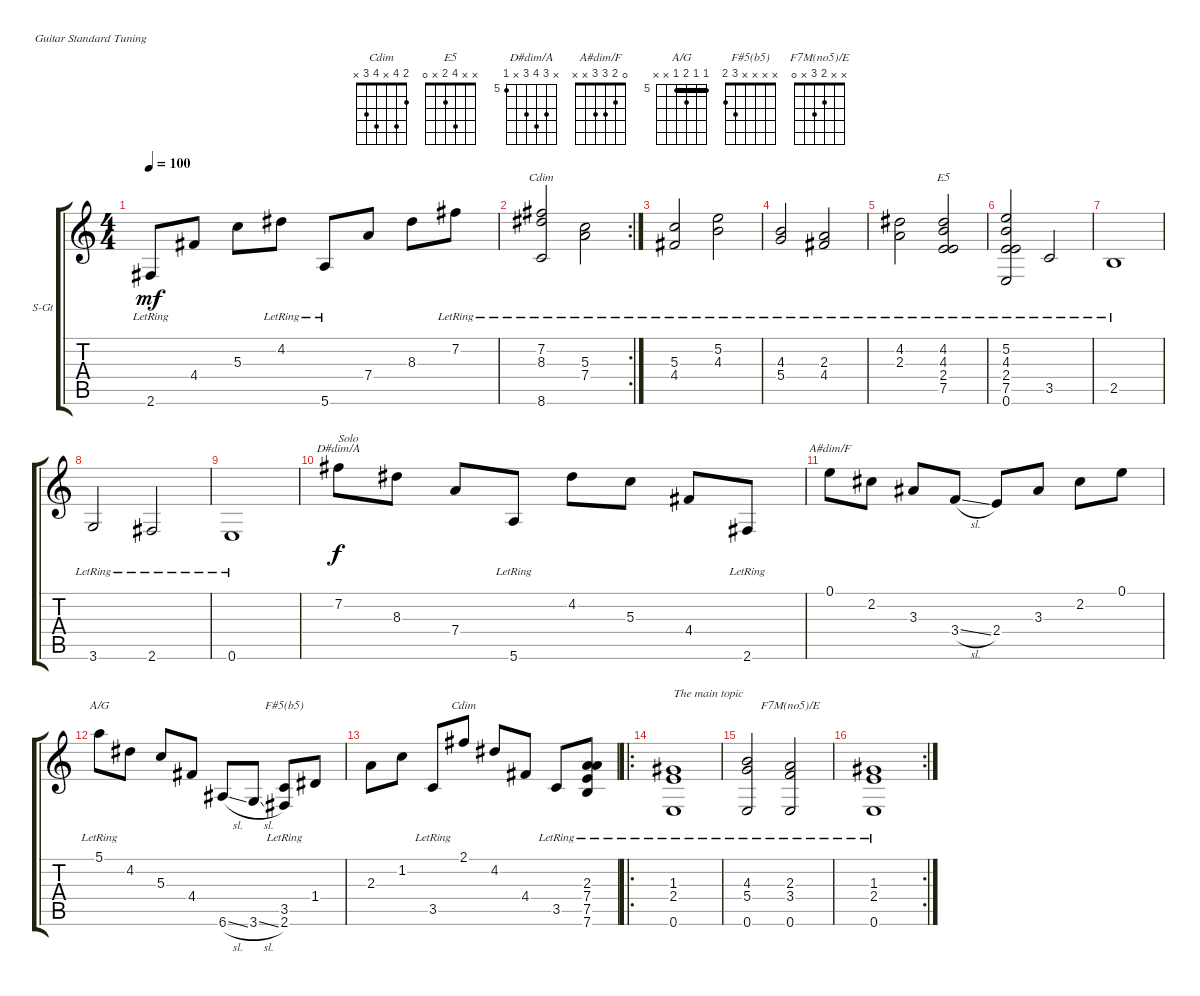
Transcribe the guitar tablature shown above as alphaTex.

\bracketExtendMode groupsimilarinstruments
\firstSystemTrackNameOrientation horizontal
\otherSystemsTrackNameOrientation horizontal
\track ("Steel Guitar" "S-Gt") {instrument acousticguitarsteel}
\staff {score tabs}
\tuning (E4 B3 G3 D3 A2 E2)
\chord ("Cdim" x 7 8 x x 8) {firstfret 7}
\chord ("E5" x x 4 2 x 0)
\chord ("D#dim/A" x 7 8 7 x 5) {firstfret 5}
\chord ("A#dim/F" 0 2 3 3 x x)
\chord ("A/G" 5 5 6 5 x x) {firstfret 5 barre (5 5)}
\chord ("F#5(b5)" x x x x 3 2)
\chord ("Cdim" 2 4 x 4 3 x)
\chord ("F7M(no5)/E" x x 2 3 x 0)
\ts (4 4)
\tempo 100
\clef g2
\ks aminor
2.6{lr}.8{dy mf} 4.4.8 5.3.8 4.2{lr}.8 5.6{lr}.8 7.4.8 8.3.8 7.2{lr}.8 |
\rc 2
(7.2{lr} 8.3{lr} 8.6{lr}).2{ch "Cdim"} (5.3{lr} 7.4{lr}).2 |
(5.3{lr} 4.4{lr}).2 (5.2{lr} 4.3{lr}).2 |
(4.3{lr} 5.4{lr}).2 (2.3{lr} 4.4{lr}).2 |
(4.2{lr} 2.3{lr}).2 (4.3{lr} 2.4{lr} 7.5 4.2).2{ch "E5"} |
(4.3{lr} 5.2{lr} 2.4{lr} 7.5{lr} 0.6).2 3.5{lr}.2 |
2.5{lr}.1 |
3.6{lr}.2 2.6{lr}.2 |
0.6{lr}.1 |
7.2.8{ch "D#dim/A" txt "Solo" dy f} 8.3.8 7.4.8 5.6{lr}.8 4.2.8 5.3.8 4.4.8 2.6{lr}.8 |
0.1.8{ch "A#dim/F"} 2.2.8 3.3.8 3.4{sl}.8 2.4.8 3.3.8 2.2.8 0.1.8 |
5.1{lr}.8{ch "A/G"} 4.2.8 5.3.8 4.4.8 6.6{sl}.8 3.6{sl}.8 (3.5{lr} 2.6{lr}).8{ch "F#5(b5)"} 1.4.8 |
2.3.8 1.2.8 3.5{lr}.8 2.1.8{ch "Cdim"} 4.2.8 4.4.8 3.5{lr}.8 (7.5{lr} 7.6{lr} 7.4{lr} 2.3{lr}).8 |
\ro
(1.3{lr} 2.4{lr} 0.6{lr}).1{txt "The main topic"} |
(4.3{lr} 5.4{lr} 0.6{lr}).2 (2.3{lr} 3.4{lr} 0.6{lr}).2{ch "F7M(no5)/E"} |
\rc 2
(1.3{lr} 2.4{lr} 0.6{lr}).1
